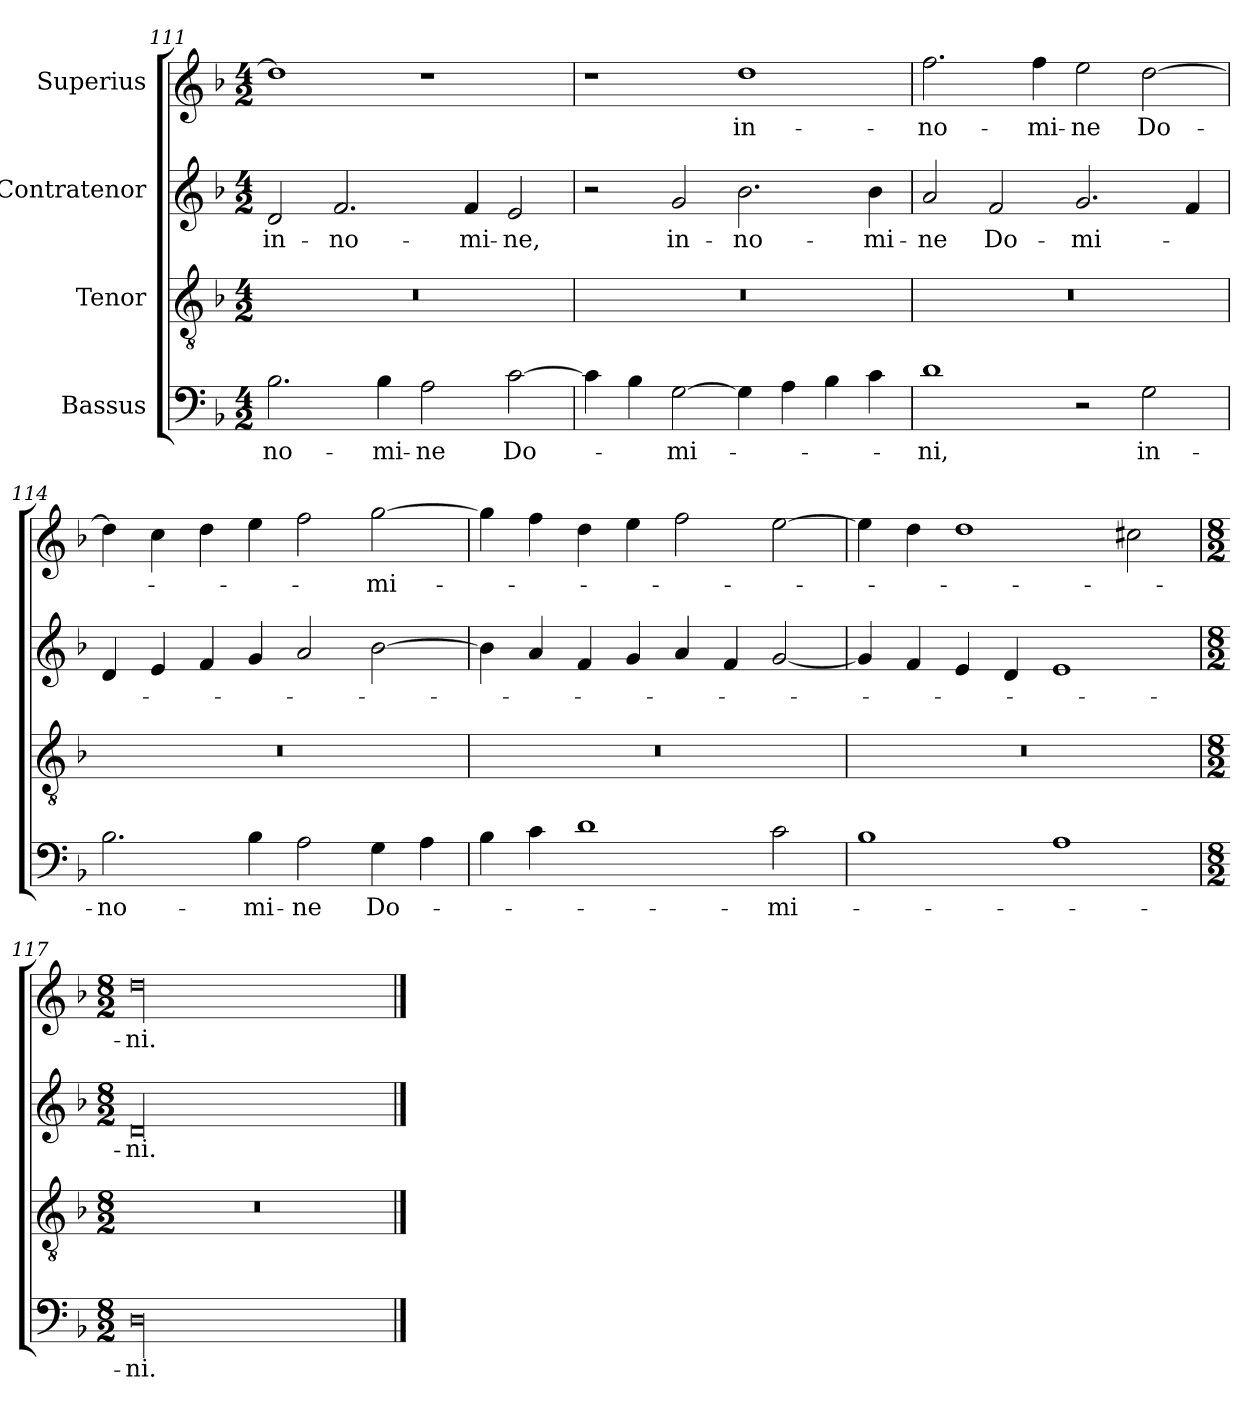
**kern	**text	**kern	**kern	**text	**kern	**text
*part4	*part4	*part3	*part2	*part2	*part1	*part1
*staff4	*staff4	*staff3	*staff2	*staff2	*staff1	*staff1
*I"Bassus	*	*I"Tenor	*I"Contratenor	*	*I"Superius	*
*clefF4	*	*clefGv2	*clefG2	*	*clefG2	*
*k[b-]	*	*k[b-]	*k[b-]	*	*k[b-]	*
*M4/2	*	*M4/2	*M4/2	*	*M4/2	*
=111	=111	=111	=111	=111	=111	=111
2.B-\	no-	0r	2d/	in-	1dd\]	.
.	.	.	2.f/	no-	.	.
4B-\	-mi-	.	.	.	.	.
2A\	-ne	.	.	.	1r	.
.	.	.	4f/	-mi-	.	.
[2c\	Do-	.	2e/	-ne,	.	.
=112	=112	=112	=112	=112	=112	=112
4c\]	.	0r	2r	.	1r	.
4B-\	.	.	.	.	.	.
[2G\	-mi-	.	2g/	in-	.	.
4G\]	.	.	2.b-\	no-	1dd\	in-
4A\	.	.	.	.	.	.
4B-\	.	.	.	.	.	.
4c\	.	.	4b-\	-mi-	.	.
=113	=113	=113	=113	=113	=113	=113
1d\	-ni,	0r	2a/	-ne	2.ff\	no-
.	.	.	2f/	Do-	.	.
.	.	.	.	.	4ff\	-mi-
2r	.	.	2.g/	-mi-	2ee\	-ne
2G\	in-	.	.	.	[2dd\	Do-
.	.	.	4f/	.	.	.
=114	=114	=114	=114	=114	=114	=114
2.B-\	no-	0r	4d/	.	4dd\]	.
.	.	.	4e/	.	4cc\	.
.	.	.	4f/	.	4dd\	.
4B-\	-mi-	.	4g/	.	4ee\	.
2A\	-ne	.	2a/	.	2ff\	.
4G\	Do-	.	[2b-\	.	[2gg\	-mi-
4A\	.	.	.	.	.	.
=115	=115	=115	=115	=115	=115	=115
4B-\	.	0r	4b-\]	.	4gg\]	.
4c\	.	.	4a/	.	4ff\	.
1d\	.	.	4f/	.	4dd\	.
.	.	.	4g/	.	4ee\	.
.	.	.	4a/	.	2ff\	.
.	.	.	4f/	.	.	.
2c\	-mi-	.	[2g/	.	[2ee\	.
=116	=116	=116	=116	=116	=116	=116
1B-\	.	0r	4g/]	.	4ee\]	.
.	.	.	4f/	.	4dd\	.
.	.	.	4e/	.	1dd\	.
.	.	.	4d/	.	.	.
1A\	.	.	1e/	.	.	.
.	.	.	.	.	2cc#X\	.
=117	=117	=117	=117	=117	=117	=117
*M8/2	*	*M8/2	*M8/2	*	*M8/2	*
00D\	-ni.	00r	00d/	-ni.	00dd\	-ni.
==	==	==	==	==	==	==
*-	*-	*-	*-	*-	*-	*-
